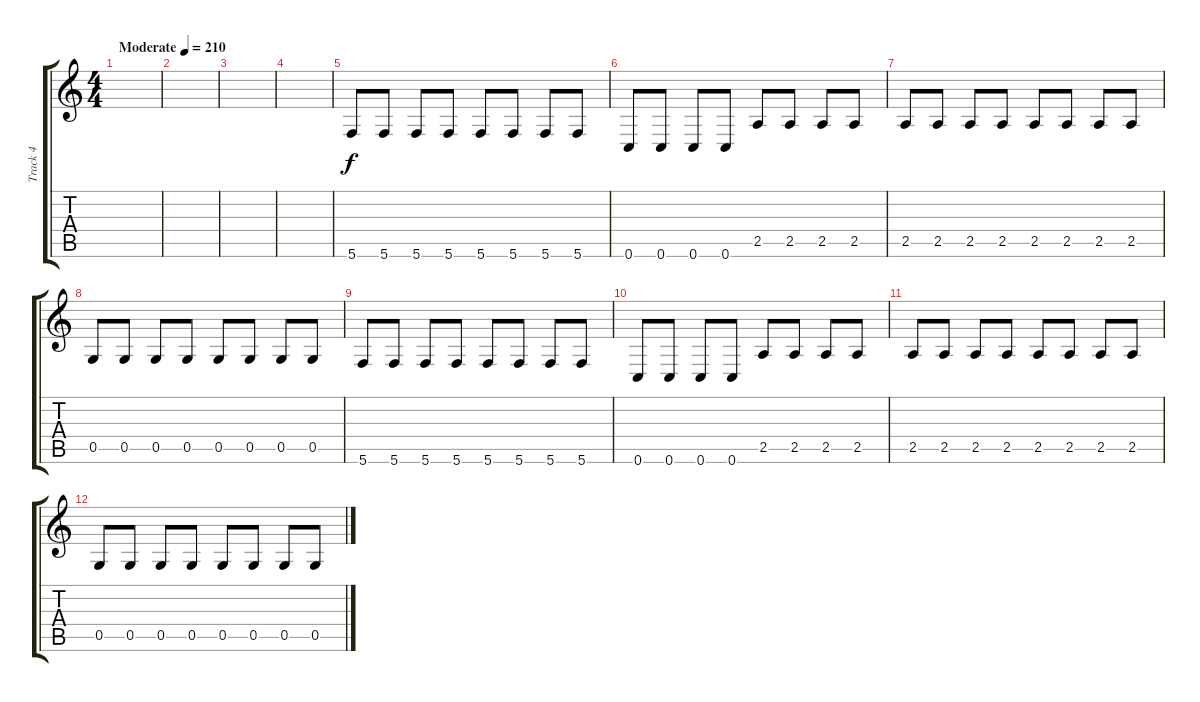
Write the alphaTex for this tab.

\track ("Track 4" "Track 4") {instrument electricbasspick}
\staff {score tabs}
\tuning (D4 A3 F3 C3 G2 C2) {hide}
\ts (4 4)
\tempo (210 "Moderate")
\clef g2
\ks c
|
|
|
|
5.6.8 5.6.8 5.6.8 5.6.8 5.6.8 5.6.8 5.6.8 5.6.8 |
0.6.8 0.6.8 0.6.8 0.6.8 2.5.8 2.5.8 2.5.8 2.5.8 |
2.5.8 2.5.8 2.5.8 2.5.8 2.5.8 2.5.8 2.5.8 2.5.8 |
0.5.8 0.5.8 0.5.8 0.5.8 0.5.8 0.5.8 0.5.8 0.5.8 |
5.6.8 5.6.8 5.6.8 5.6.8 5.6.8 5.6.8 5.6.8 5.6.8 |
0.6.8 0.6.8 0.6.8 0.6.8 2.5.8 2.5.8 2.5.8 2.5.8 |
2.5.8 2.5.8 2.5.8 2.5.8 2.5.8 2.5.8 2.5.8 2.5.8 |
0.5.8 0.5.8 0.5.8 0.5.8 0.5.8 0.5.8 0.5.8 0.5.8
